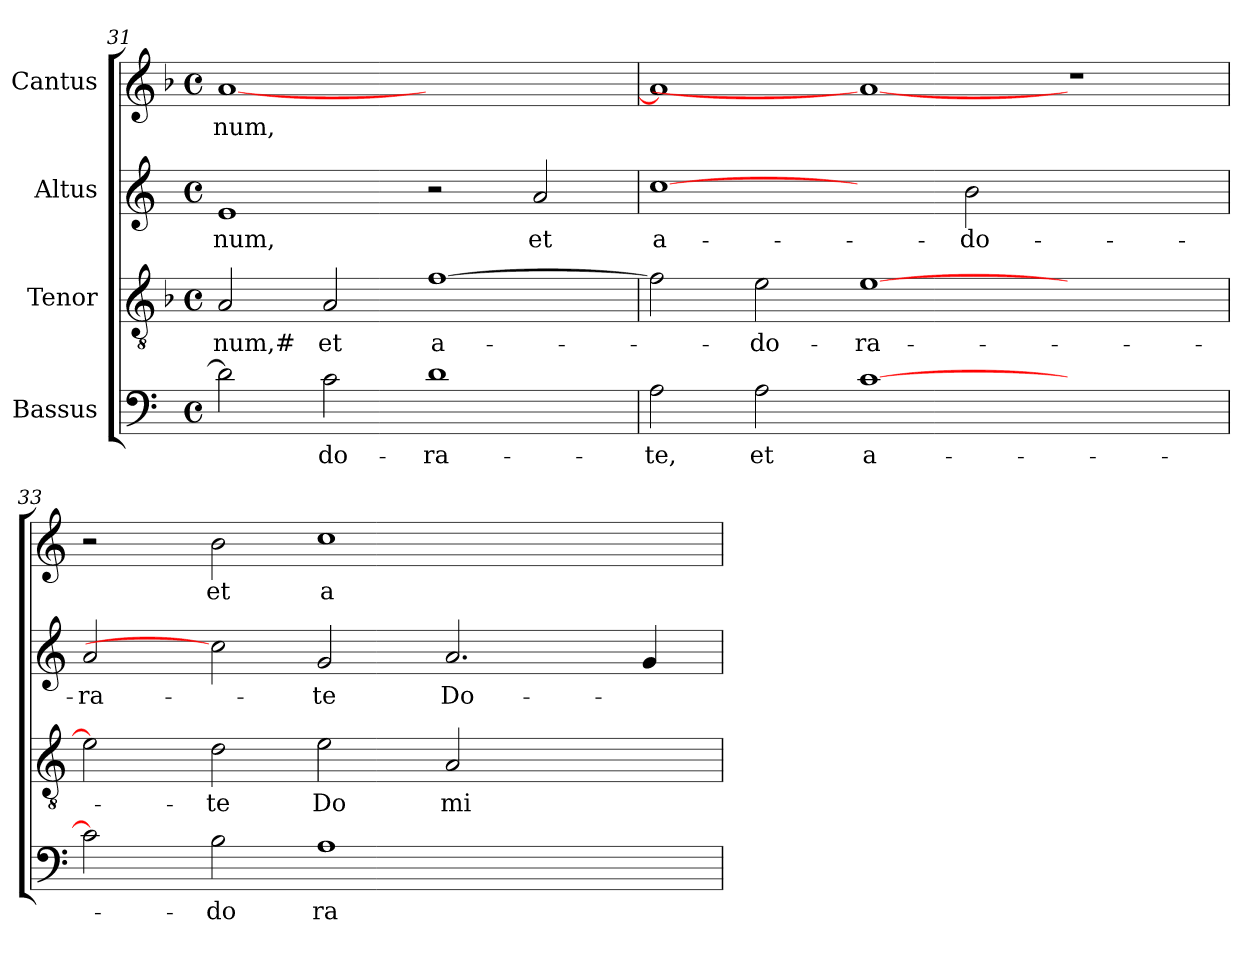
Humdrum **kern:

**kern	**text	**kern	**text	**kern	**text	**kern	**text
*part4	*part4	*part3	*part3	*part2	*part2	*part1	*part1
*staff4	*staff4	*staff3	*staff3	*staff2	*staff2	*staff1	*staff1
*I"Bassus	*	*I"Tenor	*	*I"Altus	*	*I"Cantus	*
*clefF4	*	*clefGv2	*	*clefG2	*	*clefG2	*
*	*	*k[b-]	*	*	*	*k[b-]	*
*	*	*F:	*	*	*	*F:	*
*M4/4	*	*M4/4	*	*M4/4	*	*M4/4	*
*met(c)	*	*met(c)	*	*met(c)	*	*met(c)	*
=31	=31	=31	=31	=31	=31	=31	=31
!	!	!	!LO:LY:b:cj	!	!LO:LY:b:cj	!	!LO:LY:b
2d\]	.	2A/	-num,#	1e	-num,	[<1a	-num,
!	!LO:LY:b:cj	!	!LO:LY:b:cj	!	!	!	!
2c\	-do-	2A/	et	.	.	.	.
!	!LO:LY:b:cj	!	!LO:LY:b:rj	!	!	!	!
1d	-ra-	[>1f	a-	2r	.	1ryy	.
!	!	!	!	!	!LO:LY:b:cj	!	!
.	.	.	.	2a/	et	.	.
=32	=32	=32	=32	=32	=32	=32	=32
!	!LO:LY:b:cj	!	!	!	!LO:LY:b:cj	!	!
2A\	-te,	2f\]	.	[1cc	a-	1a]	.
!	!LO:LY:b:cj	!	!LO:LY:b:cj	!	!	!	!
2A\	et	2e\	-do-	.	.	.	.
!	!LO:LY:b:rj	!	!LO:LY:b:cj	!	!	!	!
[>1c	a-	[>1e	-ra-	2ryy	.	1a_	.
!	!	!	!	!	!LO:LY:b:cj	!	!
.	.	.	.	2b\	-do-	.	.
1ryy	.	1ryy	.	1ryy	.	1r	.
!!LO:LB:g=z
=33	=33	=33	=33	=33	=33	=33	=33
*	*	*k[]	*	*	*	*k[]	*
*	*	*C:	*	*	*	*C:	*
!	!	!	!	!	!LO:LY:b:cj	!	!
*^	*	*^	*	*	*	*	*
2c\]	64ryy	.	2e\]	32ryy	.	2a/	-ra-	2r	.
.	1ryy	.	.	.	.	.	.	.	.
.	.	.	.	1ryy	.	.	.	.	.
!	!	!LO:LY:b:cj	!	!	!LO:LY:b:cj	!	!	!	!LO:LY:b:cj
2B\	.	-do	2d\	.	-te	2cc]	.	2b\	et
!	!	!LO:LY:b:cj	!	!	!LO:LY:b:cj	!	!LO:LY:b:cj	!	!LO:LY:b:cj
1A	.	ra	2e\	.	Do	2g/	-te	1cc	a-
.	1ryy	.	.	.	.	.	.	.	.
.	.	.	.	1ryy	.	.	.	.	.
!	!	!	!	!	!LO:LY:b:cj	!	!LO:LY:b	!	!
.	.	.	2A/	.	mi	2.a/	Do-	.	.
2ryy	.	.	2ryy	.	.	.	.	2ryy	.
.	4ryy	.	.	.	.	.	.	.	.
.	.	.	.	4...ryy	.	.	.	.	.
.	.	.	.	.	.	4g/	.	.	.
.	8...ryy	.	.	.	.	.	.	.	.
*v	*v	*	*	*	*	*	*	*	*
*	*	*v	*v	*	*	*	*	*
=	=	=	=	=	=	=	=
*-	*-	*-	*-	*-	*-	*-	*-
